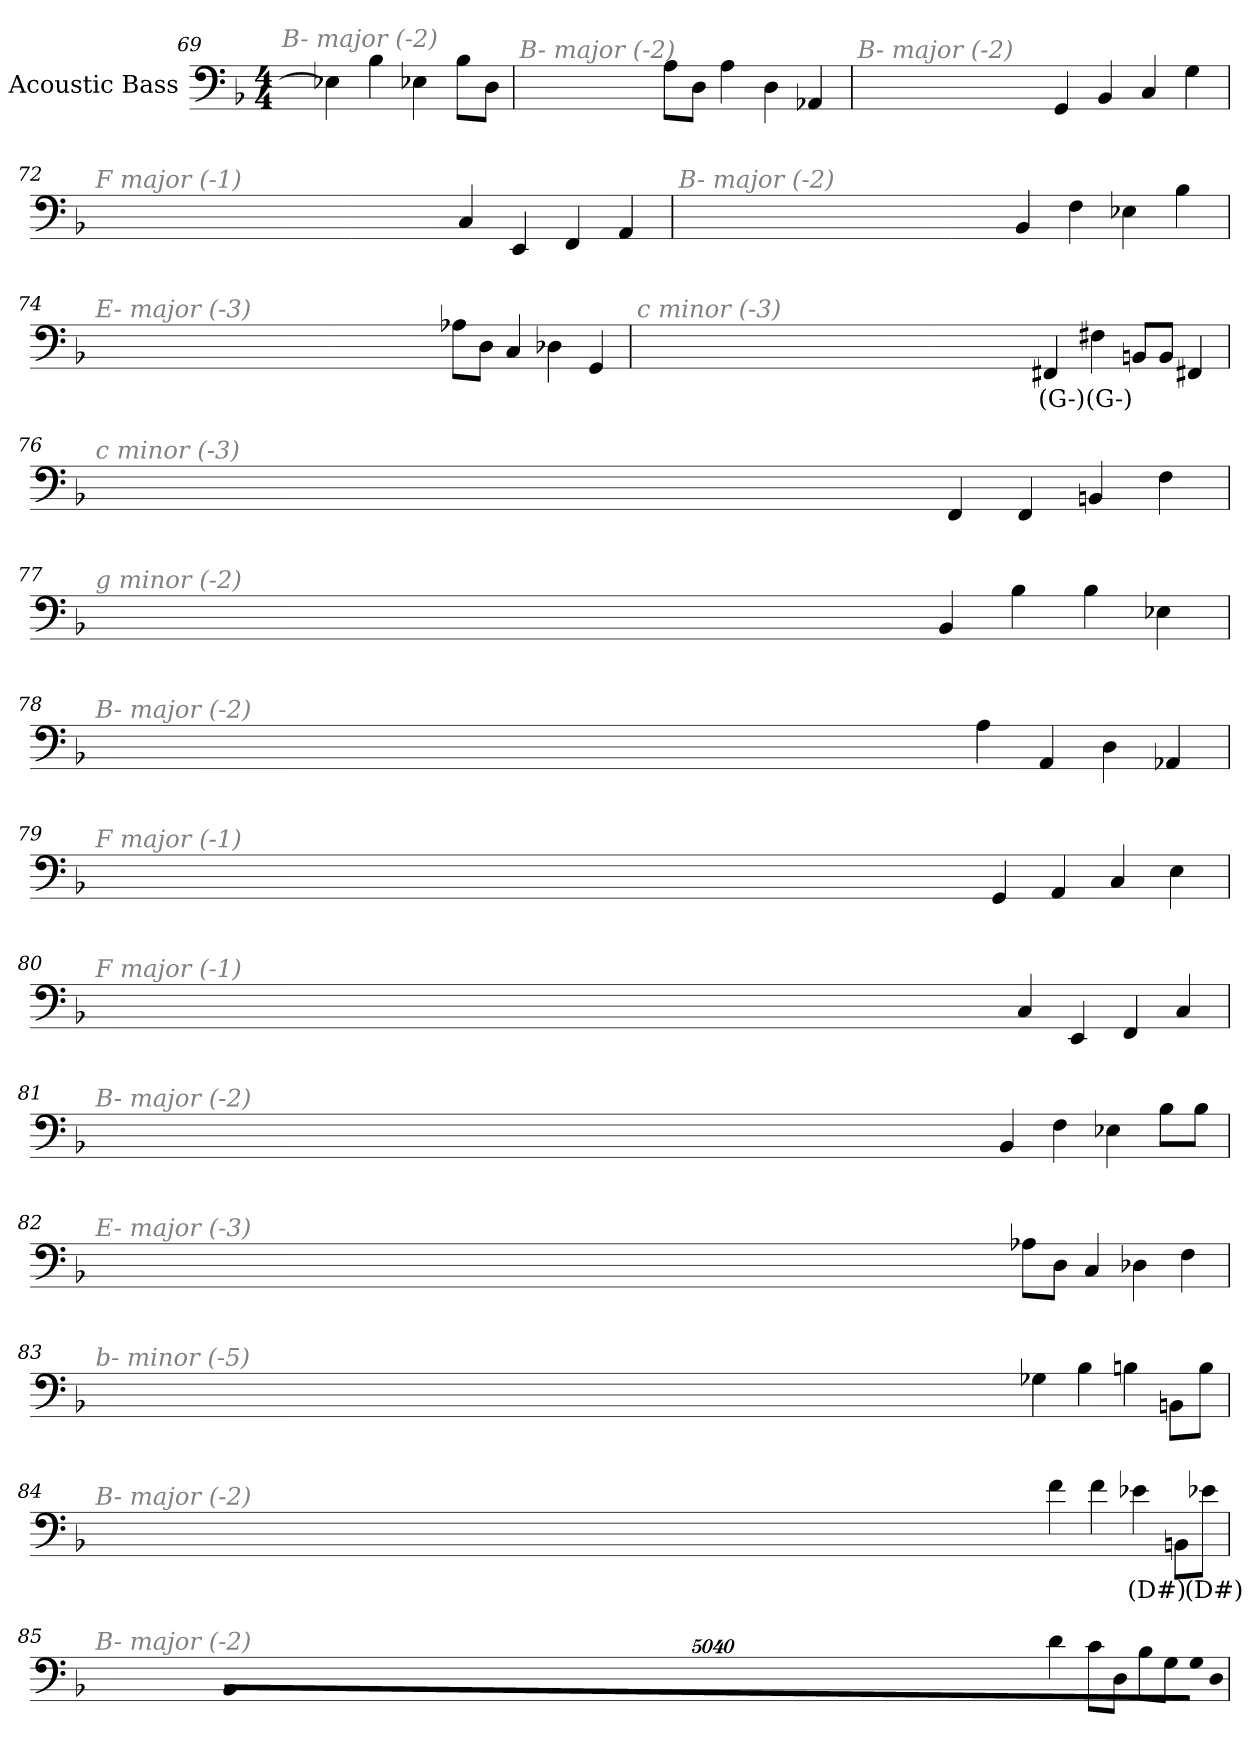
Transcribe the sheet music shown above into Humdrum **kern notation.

**kern	**text
*part1	*part1
*staff1	*staff1
*I"Acoustic Bass	*
*clefF4	*
*ITrd7c12	*
*k[b-]	*
*F:	*
*M4/4	*
=69	=69
!LO:TX:i:color=#808080:t=B- major (-2)	!
4EE-X]	.
4BB-	.
4EE-X	.
8BB-L	.
8DDJ	.
=70	=70
!LO:TX:i:color=#808080:t=B- major (-2)	!
8AAL	.
8DDJ	.
4AA	.
4DD	.
4AAA-X	.
=71	=71
!LO:TX:i:color=#808080:t=B- major (-2)	!
4GGG	.
4BBB-	.
4CC	.
4GG	.
=72	=72
!LO:TX:i:color=#808080:t=F major (-1)	!
4CC	.
4EEE	.
4FFF	.
4AAA	.
=73	=73
!LO:TX:i:color=#808080:t=B- major (-2)	!
4BBB-	.
4FF	.
4EE-X	.
4BB-	.
=74	=74
!LO:TX:i:color=#808080:t=E- major (-3)	!
8AA-XL	.
8DDJ	.
4CC	.
4DD-X	.
4GGG	.
=75	=75
!LO:TX:i:color=#808080:t=c minor (-3)	!
4FFF#Xi	(G-)
4FF#Xi	(G-)
8BBBnL	.
8BBBJ	.
4FFF#X	.
=76	=76
!LO:TX:i:color=#808080:t=c minor (-3)	!
4FFF	.
4FFF	.
4BBBn	.
4FF	.
=77	=77
!LO:TX:i:color=#808080:t=g minor (-2)	!
4BBB-	.
4BB-	.
4BB-	.
4EE-X	.
=78	=78
!LO:TX:i:color=#808080:t=B- major (-2)	!
4AA	.
4AAA	.
4DD	.
4AAA-X	.
=79	=79
!LO:TX:i:color=#808080:t=F major (-1)	!
4GGG	.
4AAA	.
4CC	.
4EE	.
=80	=80
!LO:TX:i:color=#808080:t=F major (-1)	!
4CC	.
4EEE	.
4FFF	.
4CC	.
=81	=81
!LO:TX:i:color=#808080:t=B- major (-2)	!
4BBB-	.
4FF	.
4EE-X	.
8BB-L	.
8BB-J	.
=82	=82
!LO:TX:i:color=#808080:t=E- major (-3)	!
8AA-XL	.
8DDJ	.
4CC	.
4DD-X	.
4FF	.
=83	=83
!LO:TX:i:color=#808080:t=b- minor (-5)	!
4GG-X	.
4BB-	.
4BBn	.
8BBBnL	.
8BBJ	.
=84	=84
!LO:TX:i:color=#808080:t=B- major (-2)	!
4F	.
4F	.
4E-Xi	(D#)
8BBBnL	.
8E-XiJ	(D#)
=85	=85
!LO:TX:i:color=#808080:t=B- major (-2)	!
4D	.
8CL	.
8DDJ	.
8BB-L	.
8GGJ	.
!LO:N:vis=8	!
40320%3347GGL	.
!LO:N:vis=8	!
40320%3347DD	.
!LO:N:vis=8	!
40320%3347BBB-J	.
=	=
*-	*-
